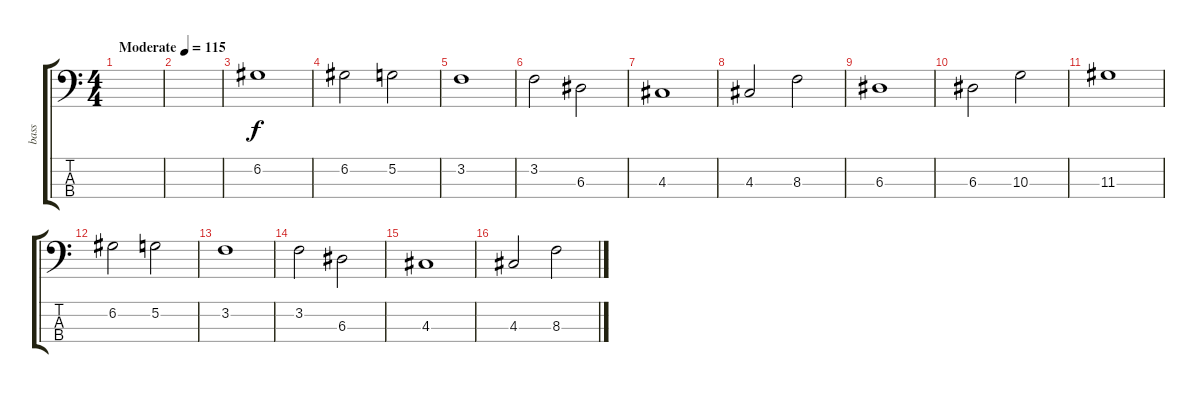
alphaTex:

\track ("bass" "bass") {instrument electricbassfinger}
\staff {score tabs}
\tuning (G2 D2 A1 E1) {hide}
\ts (4 4)
\tempo (115 "Moderate")
\clef f4
\ks c
|
|
6.2.1 |
6.2.2 5.2.2 |
3.2.1 |
3.2.2 6.3.2 |
4.3.1 |
4.3.2 8.3.2 |
6.3.1 |
6.3.2 10.3.2 |
11.3.1 |
6.2.2 5.2.2 |
3.2.1 |
3.2.2 6.3.2 |
4.3.1 |
4.3.2 8.3.2
